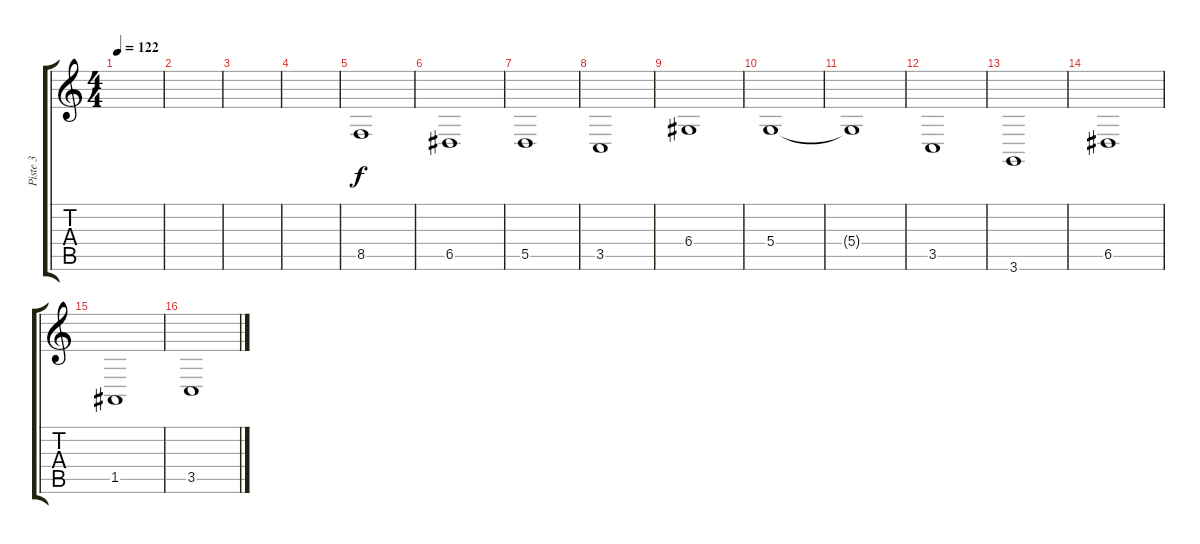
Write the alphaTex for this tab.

\track ("Piste 3" "Piste 3") {instrument cello}
\staff {score tabs}
\tuning (E4 B3 G3 D3 A2 E2) {hide}
\ts (4 4)
\tempo 122
\clef g2
\ks c
|
|
|
|
8.5.1 |
6.5.1 |
5.5.1 |
3.5.1 |
6.4.1 |
5.4.1 |
5.4{t}.1 |
3.5.1 |
3.6.1 |
6.5.1 |
1.5.1 |
3.5.1
